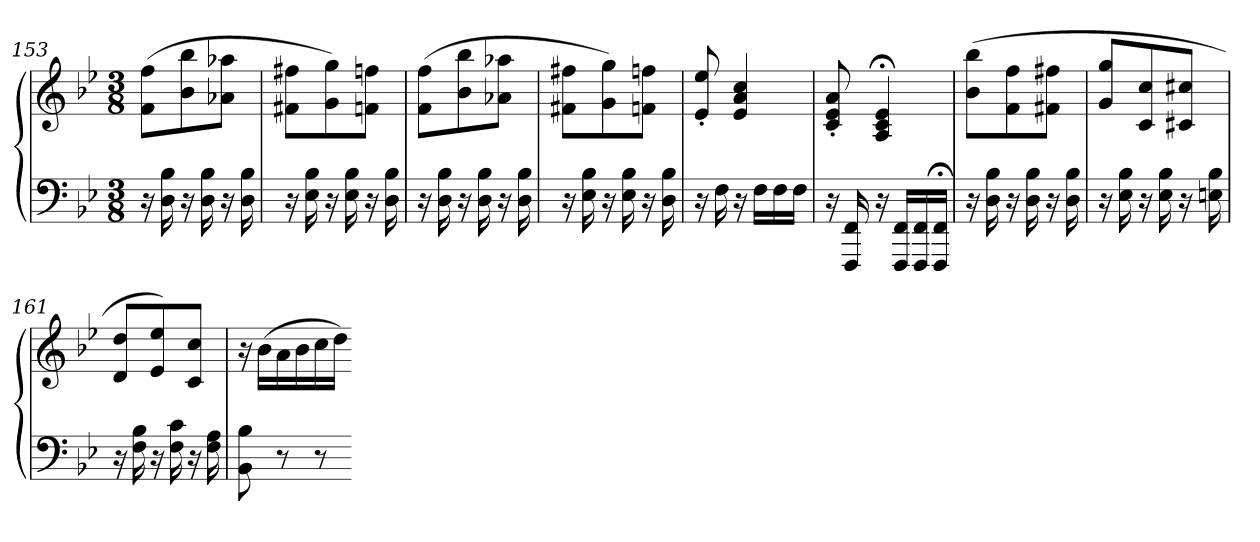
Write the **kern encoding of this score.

**kern	**kern
*part1	*part1
*staff2	*staff1
*clefF4	*clefG2
*k[b-e-]	*k[b-e-]
*B-:	*B-:
*M3/8	*M3/8
=153	=153
16r	(8f 8ffL
16D 16B-	.
16r	8b- 8bb-
16D 16B-	.
16r	8a-X 8aa-XJ
16D 16B-	.
=154	=154
16r	8f#X 8ff#XL
16E- 16B-	.
16r	8g 8gg)
16E- 16B-	.
16r	8fn 8ffnJ
16D 16B-	.
=155	=155
16r	(8f 8ffL
16D 16B-	.
16r	8b- 8bb-
16D 16B-	.
16r	8a-X 8aa-XJ
16D 16B-	.
=156	=156
16r	8f#X 8ff#XL
16E- 16B-	.
16r	8g 8gg)
16E- 16B-	.
16r	8fn 8ffnJ
16D 16B-	.
=157	=157
16r	8e-' 8ee-'
16F	.
16r	4e- 4a 4cc
16FLL	.
16F	.
16FJJ	.
=158	=158
16r	8c' 8e-' 8a'
16FFF 16FF	.
16r	4A;< 4c;< 4e-;<
16FFF 16FFLL	.
16FFF 16FF	.
16FFF;< 16FF;<JJ	.
=159	=159
16r	(8b- 8bb-L
16D 16B-	.
16r	8f 8ff
16D 16B-	.
16r	8f#X 8ff#XJ
16D 16B-	.
=160	=160
16r	8g 8ggL
16E- 16B-	.
16r	8c 8cc
16E- 16B-	.
16r	8c#X 8cc#XJ
16En 16B-	.
=161	=161
16r	8d 8ddL
16F 16B-	.
16r	8e- 8ee-)
16F 16c	.
16r	8c 8ccJ
16F 16A	.
=162	=162
8BB- 8B-	16r
.	(16b-LL
8r	16a
.	16b-
8r	16cc
.	16ddJJ)
=-	=-
*-	*-
